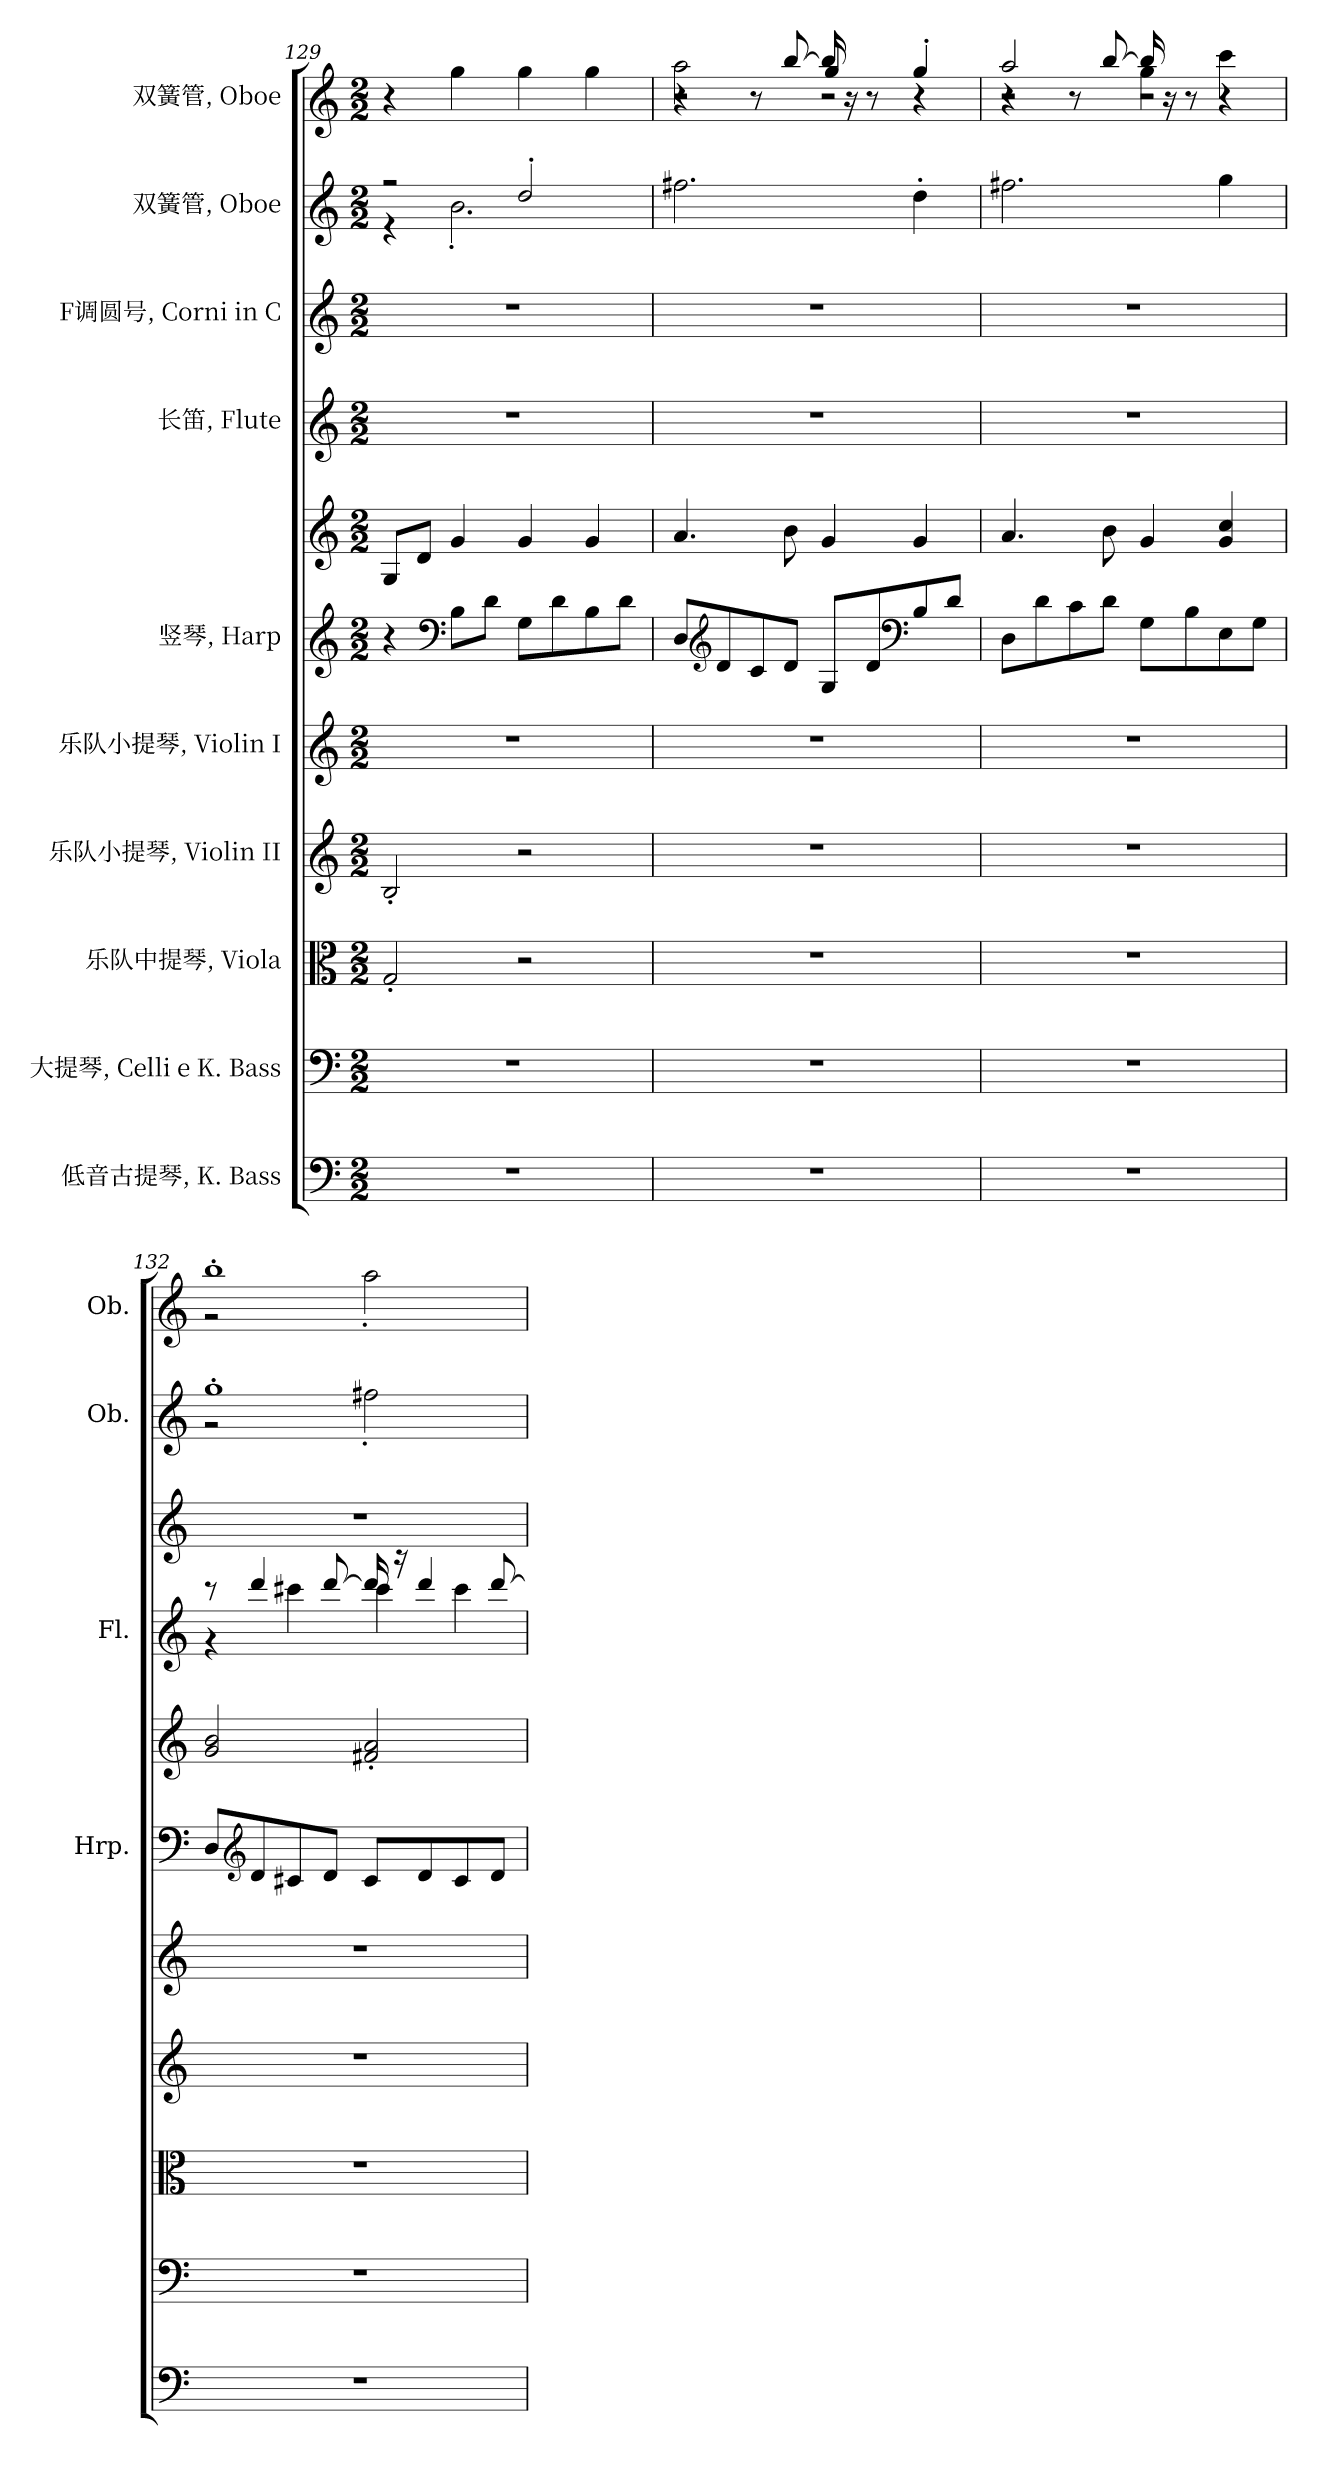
**kern	**kern	**kern	**kern	**kern	**kern	**kern	**kern	**kern	**kern	**kern
*part10	*part9	*part8	*part7	*part6	*part5	*part5	*part4	*part3	*part2	*part1
*staff11	*staff10	*staff9	*staff8	*staff7	*staff6	*staff5	*staff4	*staff3	*staff2	*staff1
*I"低音古提琴, K. Bass	*I"大提琴, Celli e K. Bass	*I"乐队中提琴, Viola	*I"乐队小提琴, Violin II	*I"乐队小提琴, Violin I	*I"竖琴, Harp	*	*I"长笛, Flute	*I"F调圆号, Corni in C	*I"双簧管, Oboe	*I"双簧管, Oboe
*	*	*	*	*	*I'Hrp.	*	*I'Fl.	*	*I'Ob.	*I'Ob.
*clefF4	*clefF4	*clefC3	*clefG2	*clefG2	*clefG2	*clefG2	*clefG2	*clefG2	*clefG2	*clefG2
*	*	*	*	*	*	*	*	*ITrd4c7	*	*
*k[]	*k[]	*k[]	*k[]	*k[]	*k[]	*k[]	*k[]	*k[b-]	*k[]	*k[]
*M2/2	*M2/2	*M2/2	*M2/2	*M2/2	*M2/2	*M2/2	*M2/2	*M2/2	*M2/2	*M2/2
=129	=129	=129	=129	=129	=129	=129	=129	=129	=129	=129
*	*	*	*	*	*	*	*	*	*^	*
1r	1r	2G'/	2B'/	1r	4r	8G/L	1r	1r	2r	4r	4r
.	.	.	.	.	.	8d/J	.	.	.	.	.
*	*	*	*	*	*clefF4	*	*	*	*	*	*
.	.	.	.	.	8B\L	4g/	.	.	.	2.b'\	4gg\
.	.	.	.	.	8d\J	.	.	.	.	.	.
.	.	2r	2r	.	8G\L	4g/	.	.	2dd'/	.	4gg\
.	.	.	.	.	8d\	.	.	.	.	.	.
.	.	.	.	.	8B\	4g/	.	.	.	.	4gg\
.	.	.	.	.	8d\J	.	.	.	.	.	.
*	*	*	*	*	*	*	*	*	*v	*v	*
=130	=130	=130	=130	=130	=130	=130	=130	=130	=130	=130
*	*	*	*	*	*	*	*	*	*	*^
*	*	*	*	*	*	*	*	*	*	*	*^
1r	1r	1r	1r	1r	8D/L	4.a/	1r	1r	2.ff#X\	4r	2aa\	2r
*	*	*	*	*	*clefG2	*	*	*	*	*	*	*
.	.	.	.	.	8d/	.	.	.	.	.	.	.
.	.	.	.	.	8c/	.	.	.	.	8r	.	.
.	.	.	.	.	8d/J	8b\	.	.	.	[8bb/	.	.
.	.	.	.	.	8G/L	4g/	.	.	.	16bb/]	2r	4gg/
.	.	.	.	.	.	.	.	.	.	16r	.	.
.	.	.	.	.	8d/	.	.	.	.	8r	.	.
*	*	*	*	*	*clefF4	*	*	*	*	*	*	*
.	.	.	.	.	8B/	4g/	.	.	4dd'\	4r	.	4gg'/
.	.	.	.	.	8d/J	.	.	.	.	.	.	.
!!LO:PB:g=z	!!	!!
=131	=131	=131	=131	=131	=131	=131	=131	=131	=131	=131	=131	=131
1r	1r	1r	1r	1r	8D\L	4.a/	1r	1r	2.ff#X\	4r	2r	2aa/
.	.	.	.	.	8d\	.	.	.	.	.	.	.
.	.	.	.	.	8c\	.	.	.	.	8r	.	.
.	.	.	.	.	8d\J	8b\	.	.	.	[8bb/	.	.
.	.	.	.	.	8G\L	4g/	.	.	.	16bb/]	4gg\	2r
.	.	.	.	.	.	.	.	.	.	16r	.	.
.	.	.	.	.	8B\	.	.	.	.	8r	.	.
.	.	.	.	.	8E\	4g/ 4cc/	.	.	4gg\	4r	4ccc\	.
.	.	.	.	.	8G\J	.	.	.	.	.	.	.
*	*	*	*	*	*	*	*	*	*	*	*v	*v
=132	=132	=132	=132	=132	=132	=132	=132	=132	=132	=132	=132
*	*	*	*	*	*	*	*^	*	*^	*	*
1r	1r	1r	1r	1r	8D/L	2g/ 2b/	8r	4r	1r	1gg'	2r	1bb'	2r
*	*	*	*	*	*clefG2	*	*	*	*	*	*	*	*
.	.	.	.	.	8d/	.	4ddd/	.	.	.	.	.	.
.	.	.	.	.	8c#X/	.	.	4ccc#X\	.	.	.	.	.
.	.	.	.	.	8d/J	.	[8ddd/	.	.	.	.	.	.
.	.	.	.	.	8c#/L	2f#X/' 2a/'	16ddd/]	4ccc#\	.	.	2ff#X'\	.	2aa'\
.	.	.	.	.	.	.	16r	.	.	.	.	.	.
.	.	.	.	.	8d/	.	4ddd/	.	.	.	.	.	.
.	.	.	.	.	8c#/	.	.	4ccc#\	.	.	.	.	.
.	.	.	.	.	8d/J	.	[8ddd/	.	.	.	.	.	.
*	*	*	*	*	*	*	*	*	*	*v	*v	*	*
*	*	*	*	*	*	*	*v	*v	*	*	*v	*v
=	=	=	=	=	=	=	=	=	=	=
*-	*-	*-	*-	*-	*-	*-	*-	*-	*-	*-
